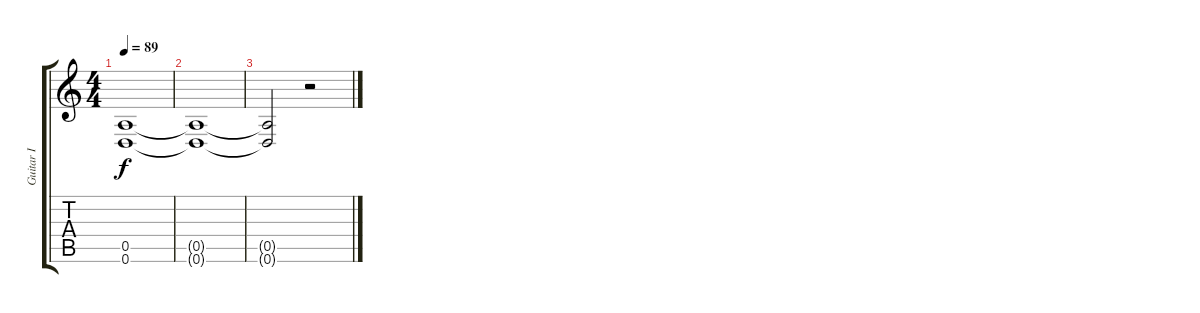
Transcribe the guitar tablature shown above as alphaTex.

\track ("Guitar I" "Guitar I") {instrument distortionguitar}
\staff {score tabs}
\tuning (E4 B3 G3 D3 A2 D2) {hide}
\ts (4 4)
\tempo 89
\clef g2
\ks c
(0.5{t} 0.6{t}).1{dy f} |
(0.5{t} 0.6{t}).1 |
(0.5{t} 0.6{t}).2 r.2
